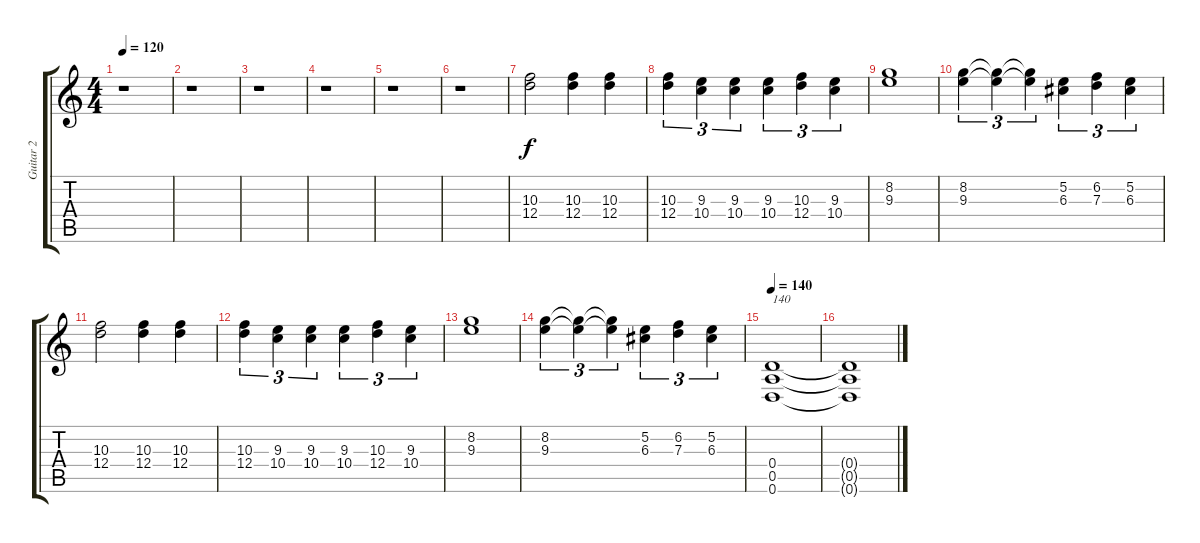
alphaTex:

\track ("Guitar 2" "Guitar 2") {instrument distortionguitar}
\staff {score tabs}
\tuning (E4 B3 G3 D3 A2 D2) {hide}
\ts (4 4)
\tempo 120
\clef g2
\ks c
r.1{dy f} |
r.1 |
r.1 |
r.1 |
r.1 |
r.1 |
(10.3 12.4).2 (10.3 12.4).4 (10.3 12.4).4 |
(10.3 12.4).4{tu (3 2)} (9.3 10.4).4{tu (3 2)} (9.3 10.4).4{tu (3 2)} (9.3 10.4).4{tu (3 2)} (10.3 12.4).4{tu (3 2)} (9.3 10.4).4{tu (3 2)} |
(8.2 9.3).1 |
(8.2 9.3).4{tu (3 2)} (8.2{t} 9.3{t}).4{tu (3 2)} (8.2{t} 9.3{t}).4{tu (3 2)} (5.2 6.3).4{tu (3 2)} (6.2 7.3).4{tu (3 2)} (5.2 6.3).4{tu (3 2)} |
(10.3 12.4).2 (10.3 12.4).4 (10.3 12.4).4 |
(10.3 12.4).4{tu (3 2)} (9.3 10.4).4{tu (3 2)} (9.3 10.4).4{tu (3 2)} (9.3 10.4).4{tu (3 2)} (10.3 12.4).4{tu (3 2)} (9.3 10.4).4{tu (3 2)} |
(8.2 9.3).1 |
(8.2 9.3).4{tu (3 2)} (8.2{t} 9.3{t}).4{tu (3 2)} (8.2{t} 9.3{t}).4{tu (3 2)} (5.2 6.3).4{tu (3 2)} (6.2 7.3).4{tu (3 2)} (5.2 6.3).4{tu (3 2)} |
\tempo 140
(0.4 0.5 0.6).1{txt "140"} |
(0.4{t} 0.5{t} 0.6{t}).1
